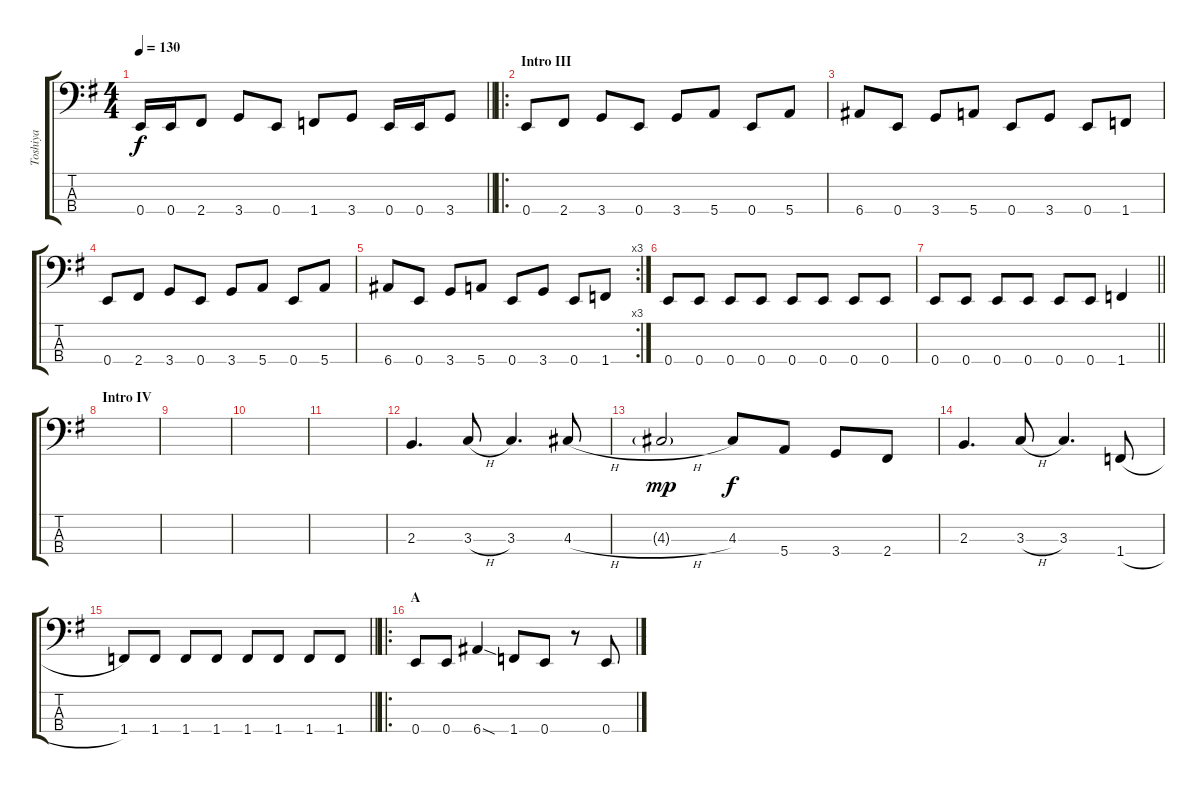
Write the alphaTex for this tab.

\track ("Toshiya" "Toshiya") {instrument electricbasspick}
\staff {score tabs}
\tuning (G2 D2 A1 E1) {hide}
\ts (4 4)
\tempo 130
\clef f4
\barLineRight lightlight
\ks eminor
0.4.16{dy f} 0.4.16 2.4.8 3.4.8 0.4.8 1.4.8 3.4.8 0.4.16 0.4.16 3.4.8 |
\ro
\section ("" "Intro III")
0.4.8 2.4.8 3.4.8 0.4.8 3.4.8 5.4.8 0.4.8 5.4.8 |
6.4.8 0.4.8 3.4.8 5.4.8 0.4.8 3.4.8 0.4.8 1.4.8 |
0.4.8 2.4.8 3.4.8 0.4.8 3.4.8 5.4.8 0.4.8 5.4.8 |
\rc 3
6.4.8 0.4.8 3.4.8 5.4.8 0.4.8 3.4.8 0.4.8 1.4.8 |
0.4.8 0.4.8 0.4.8 0.4.8 0.4.8 0.4.8 0.4.8 0.4.8 |
\barLineRight lightlight
0.4.8 0.4.8 0.4.8 0.4.8 0.4.8 0.4.8 1.4.4 |
\section ("" "Intro IV")
|
|
|
|
2.3.4{d} 3.3{h}.8 3.3.4{d} 4.3{h}.8 |
4.3{h g}.2{dy mp} 4.3.8{dy f} 5.4.8 3.4.8 2.4.8 |
2.3.4{d} 3.3{h}.8 3.3.4{d} 1.4{h}.8 |
\barLineRight lightlight
1.4.8 1.4.8 1.4.8 1.4.8 1.4.8 1.4.8 1.4.8 1.4.8 |
\ro
\section ("" "A")
0.4.8 0.4.8 6.4{sod}.4 1.4.8 0.4.8 r.8 0.4.8
